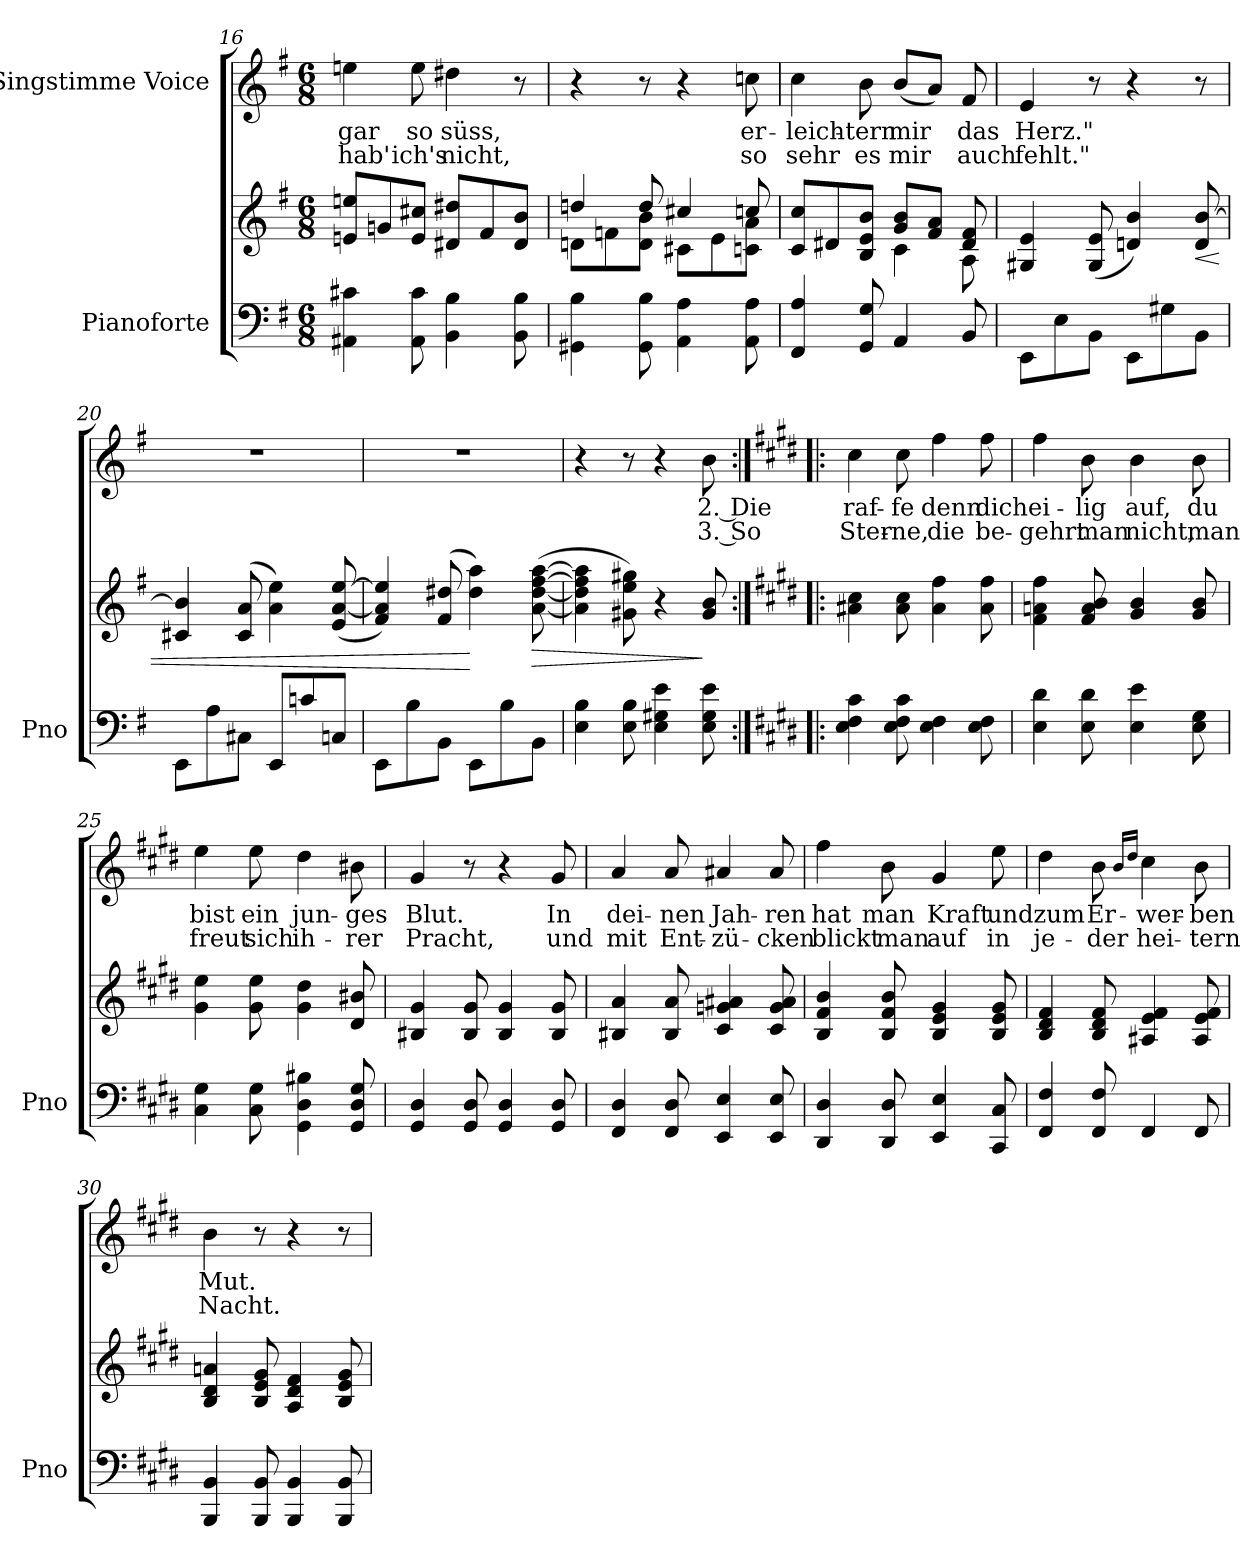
**kern	**kern	**dynam	**kern	**text	**text
*part2	*part2	*part2	*part1	*part1	*part1
*staff3	*staff2	*staff2/3	*staff1	*staff1	*staff1
*I"Pianoforte	*	*	*I"Singstimme Voice	*	*
*I'Pno	*	*	*	*	*
*clefF4	*clefG2	*	*clefG2	*	*
*k[f#]	*k[f#]	*	*k[f#]	*	*
*M6/8	*M6/8	*	*M6/8	*	*
=16	=16	=16	=16	=16	=16
4AA#X\ 4c#X\	8en/ 8een/L	.	4een\	gar	hab'
.	8gn/	.	.	.	.
8AA#\ 8c#\	8e/ 8cc#X/J	.	8ee\	so	ich's
4BB\ 4B\	8d#X/ 8dd#X/L	.	4dd#X\	süss,	nicht,
.	8f#/	.	.	.	.
8BB\ 8B\	8d#/ 8b/J	.	8r	.	.
=17	=17	=17	=17	=17	=17
*	*^	*	*	*	*
4GG#X\ 4B\	4ddn/	8dn\L	.	4r	.	.
.	.	8fn\	.	.	.	.
8GG#\ 8B\	8dd/	8d\ 8b\J	.	8r	.	.
4AA\ 4A\	4cc#X/	8c#X\L	.	4r	.	.
.	.	8e\	.	.	.	.
8AA\ 8A\	8ccn/	8cn\ 8a\J	.	8ccn\	er-	so
=18	=18	=18	=18	=18	=18	=18
4FF#/ 4A/	8c/ 8cc/L	4.ryy	.	4cc\	-leich-	sehr
.	8d#X/	.	.	.	.	.
8GG/ 8G/	8B/ 8e/ 8b/J	.	.	8b\	-tern	es
4AA/	8g/ 8b/L	4c\	.	(8b/L	mir	mir
.	8f#/ 8a/J	.	.	8a/J)	.	.
8BB/	8d#/ 8f#/	8A\	.	8f#/	das	auch
*	*v	*v	*	*	*	*
=19	=19	=19	=19	=19	=19
8EE\L	4G#X/ 4e/	.	4e/	Herz."	fehlt."
8E\	.	.	.	.	.
8BB\J	(>8G#/ 8e/	.	8r	.	.
8EE\L	4dn/ 4b/)	.	4r	.	.
8G#X\	.	.	.	.	.
!	!	!LO:HP:b	!	!	!
8BB\J	8d/ [8b/	<	8r	.	.
=20	=20	=20	=20	=20	=20
8EE\L	4c#X/ 4b/]	.	2.r	.	.
8A\	.	.	.	.	.
8C#X\J	(8c#/ 8a/	.	.	.	.
8EE/L	4a\ 4ee\)	.	.	.	.
8cn/	.	.	.	.	.
8Cn/J	(<8e/ [>8a/ [8ee/	.	.	.	.
=21	=21	=21	=21	=21	=21
8EE\L	4f#/ 4a/] 4ee/])	.	2.r	.	.
8B\	.	.	.	.	.
8BB\J	(8f#/ 8dd#X/	.	.	.	.
8EE\L	4dd#\ 4aa\)	[	.	.	.
8B\	.	.	.	.	.
!	!	!LO:HP:b	!	!	!
8BB\J	([8a\ [8dd#\ [8ff#\ [8aa\	>	.	.	.
=22	=22	=22	=22	=22	=22
4E\ 4B\	4a\] 4dd#\] 4ff#\] 4aa\]	.	4r	.	.
8E\ 8B\	8g#X\ 8ee\ 8gg#X\)	.	8r	.	.
4E\ 4G#X\ 4e\	4r	.	4r	.	.
8E\ 8G#\ 8e\	8g#/ 8b/	]	8b\	2. Die	3. So
=23:|!|:	=23:|!|:	=23:|!|:	=23:|!|:	=23:|!|:	=23:|!|:
*k[f#c#g#d#]	*k[f#c#g#d#]	*	*k[f#c#g#d#]	*	*
4E\ 4F#\ 4c#\	4a#X\ 4cc#\	.	4cc#\	raf-	Ster-
8E\ 8F#\ 8c#\	8a#\ 8cc#\	.	8cc#\	-fe	-ne,
4E\ 4F#\	4a#\ 4ff#\	.	4ff#\	denn	die
8E\ 8F#\	8a#\ 8ff#\	.	8ff#\	dich	be-
=24	=24	=24	=24	=24	=24
4E\ 4d#\	4f#\ 4an\ 4ff#\	.	4ff#\	ei-	-gehrt
8E\ 8d#\	8f#/ 8a/ 8b/	.	8b\	-lig	man
4E\ 4e\	4g#/ 4b/	.	4b\	auf,	nicht,
8E\ 8G#\	8g#/ 8b/	.	8b\	du	man
=25	=25	=25	=25	=25	=25
4C#\ 4G#\	4g#\ 4ee\	.	4ee\	bist	freut
8C#\ 8G#\	8g#\ 8ee\	.	8ee\	ein	sich
4GG#\ 4D#\ 4B#X\	4g#\ 4dd#\	.	4dd#\	jun-	ih-
8GG#/ 8D#/ 8G#/	8d#/ 8b#X/	.	8b#X\	-ges	-rer
=26	=26	=26	=26	=26	=26
4GG#/ 4D#/	4B#X/ 4g#/	.	4g#/	Blut.	Pracht,
8GG#/ 8D#/	8B#/ 8g#/	.	8r	.	.
4GG#/ 4D#/	4B#/ 4g#/	.	4r	.	.
8GG#/ 8D#/	8B#/ 8g#/	.	8g#/	In	und
=27	=27	=27	=27	=27	=27
4FF#/ 4D#/	4B#X/ 4a/	.	4a/	dei-	mit
8FF#/ 8D#/	8B#/ 8a/	.	8a/	-nen	Ent-
4EE/ 4E/	4c#/ 4gn/ 4a#X/	.	4a#X/	Jah-	-zü-
8EE/ 8E/	8c#/ 8g/ 8a#/	.	8a#/	-ren	-cken
=28	=28	=28	=28	=28	=28
4DD#/ 4D#/	4B/ 4f#/ 4b/	.	4ff#\	hat	blickt
8DD#/ 8D#/	8B/ 8f#/ 8b/	.	8b\	man	man
4EE/ 4E/	4B/ 4e/ 4g#/	.	4g#/	Kraft	auf
8CC#/ 8C#/	8B/ 8e/ 8g#/	.	8ee\	und	in
=29	=29	=29	=29	=29	=29
4FF#/ 4F#/	4B/ 4d#/ 4f#/	.	4dd#\	zum	je-
8FF#/ 8F#/	8B/ 8d#/ 8f#/	.	8b\	Er-	-der
.	.	.	16qb/LL	.	.
.	.	.	16qdd#/JJ	.	.
4FF#/	4A#X/ 4e/ 4f#/	.	4cc#\	-wer-	hei-
8FF#/	8A#/ 8e/ 8f#/	.	8b\	-ben	-tern
=30	=30	=30	=30	=30	=30
4BBB/ 4BB/	4B/ 4d#/ 4an/	.	4b\	Mut.	Nacht.
8BBB/ 8BB/	8B/ 8e/ 8g#/	.	8r	.	.
4BBB/ 4BB/	4A/ 4d#/ 4f#/	.	4r	.	.
8BBB/ 8BB/	8B/ 8e/ 8g#/	.	8r	.	.
=	=	=	=	=	=
*-	*-	*-	*-	*-	*-
